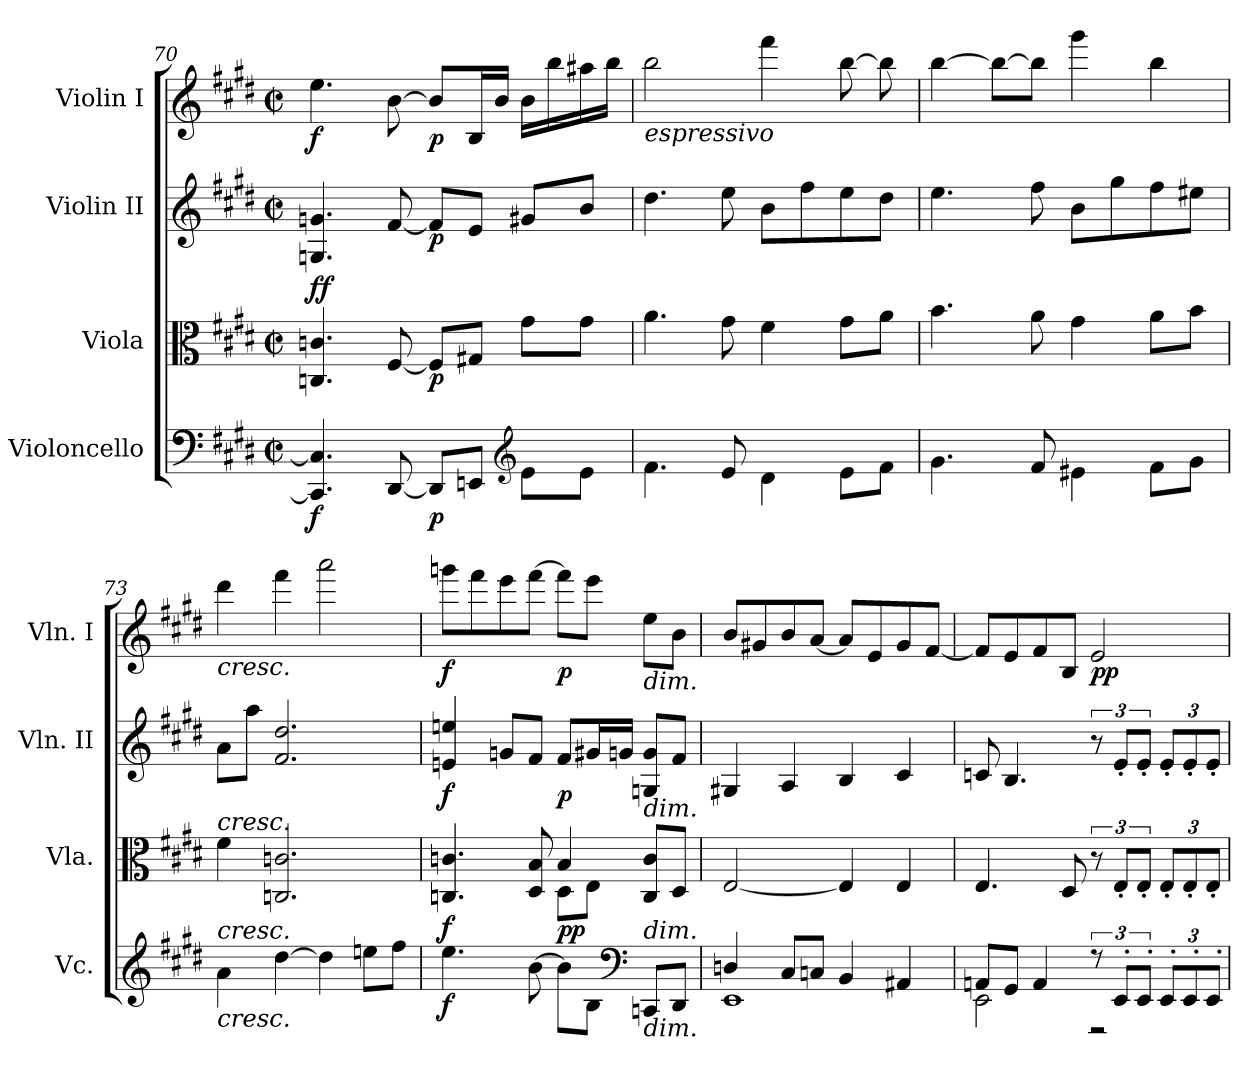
**kern	**dynam	**kern	**dynam	**kern	**dynam	**kern	**dynam
*part4	*part4	*part3	*part3	*part2	*part2	*part1	*part1
*staff4	*staff4	*staff3	*staff3	*staff2	*staff2	*staff1	*staff1
*I"Violoncello	*	*I"Viola	*	*I"Violin II	*	*I"Violin I	*
*I'Vc.	*	*I'Vla.	*	*I'Vln. II	*	*I'Vln. I	*
*clefF4	*	*clefC3	*	*clefG2	*	*clefG2	*
*k[f#c#g#d#]	*	*k[f#c#g#d#]	*	*k[f#c#g#d#]	*	*k[f#c#g#d#]	*
*E:	*	*E:	*	*E:	*	*E:	*
*M2/2	*	*M2/2	*	*M2/2	*	*M2/2	*
*met(c|)	*	*met(c|)	*	*met(c|)	*	*met(c|)	*
=70	=70	=70	=70	=70	=70	=70	=70
!	!LO:DY:b	!	!LO:DY:b	!	!	!	!
!	!	!	!LO:DY:n=1:a	!	!	!	!LO:DY:b
4.CC/] 4.C/]	f	4.Cn/ 4.cn/	f f	4.Gn/ 4.gn/	.	4.ee\	f
[8DD#/	.	[8F#/	.	[8f#/	.	[8b\	.
!	!LO:DY:b	!	!LO:DY:n=2:b	!	!LO:DY:b	!	!LO:DY:b
8DD#/L]	p	8F#/L]	p	8f#/L]	p	8b/L]	p
8EEn/J	.	8G#X/J	.	8e/J	.	16B/L	.
.	.	.	.	.	.	16b/JJ	.
*clefG2	*	*	*	*	*	*	*
8e\L	.	8g#\L	.	8g#X/L	.	16b\LL	.
.	.	.	.	.	.	16bb\	.
8e\J	.	8g#\J	.	8b/J	.	16aa#X\	.
.	.	.	.	.	.	16bb\JJ	.
=71	=71	=71	=71	=71	=71	=71	=71
!	!	!	!	!	!	!LO:TX:b:i:t=espressivo	!
4.f#\	.	4.a\	.	4.dd#\	.	2bb\	.
8e/	.	8g#\	.	8ee\	.	.	.
4d#\	.	4f#\	.	8b\L	.	4fff#\	.
.	.	.	.	8ff#\	.	.	.
8e\L	.	8g#\L	.	8ee\	.	[8bb\	.
8f#\J	.	8a\J	.	8dd#\J	.	8bb\]	.
=72	=72	=72	=72	=72	=72	=72	=72
4.g#\	.	4.b\	.	4.ee\	.	[4bb\	.
.	.	.	.	.	.	8bb\L_	.
8f#/	.	8a\	.	8ff#\	.	8bb\J]	.
4e#X\	.	4g#\	.	8b\L	.	4ggg#\	.
.	.	.	.	8gg#\	.	.	.
8f#\L	.	8a\L	.	8ff#\	.	4bb\	.
8g#\J	.	8b\J	.	8ee#X\J	.	.	.
=73	=73	=73	=73	=73	=73	=73	=73
!	!	!	!	!	!	!LO:TX:b:i:t=cresc.	!
!	!	!LO:TX:a:i:t=cresc.	!	!	!	!	!
!LO:TX:b:i:t=cresc.	!	!	!	!	!	!	!
!LO:TX:a:i:t=cresc.	!	!	!	!	!	!	!
4a\	.	4f#\	.	8a\L	.	4ddd#\	.
.	.	.	.	8aa\J	.	.	.
[4dd#\	.	2.Cn/ 2.cn/	.	2.f#/ 2.dd#/	.	4fff#\	.
4dd#\]	.	.	.	.	.	2aaa\	.
8een\L	.	.	.	.	.	.	.
8ff#\J	.	.	.	.	.	.	.
=74	=74	=74	=74	=74	=74	=74	=74
*	*	*^	*	*	*	*	*
!	!LO:DY:b	!	!	!LO:DY:b	!	!LO:DY:b	!	!LO:DY:b
4.ee\	f	4.Cn/ 4.cn/	2ryy	f	4en/ 4een/	f	8gggn\L	f
.	.	.	.	.	.	.	8fff#\	.
.	.	.	.	.	8gn/L	.	8eee\	.
[8b\	.	8D#/ 8B/	.	.	8f#/J	.	[8fff#\J	.
!	!LO:DY:b	!	!	!	!	!	!	!
!	!LO:DY:n=1:a	!	!	!	!	!LO:DY:b	!	!LO:DY:b
8b\L]	p p	4B/	8D#\L	.	8f#/L	p	8fff#\L]	p
8B\J	.	.	8E\J	.	16g#X/L	.	8eee\J	.
*clefF4	*	*	*	*	*	*	*	*
.	.	.	.	.	16gn/JJ	.	.	.
!	!	!	!	!	!	!	!LO:TX:b:i:t=dim.	!
!	!	!LO:TX:a:i:t=dim.	!	!	!	!	!	!
!LO:TX:b:i:t=dim.	!	!	!	!	!	!	!	!
!LO:TX:a:i:t=dim.	!	!	!	!	!	!	!	!
8CCn/L	.	8C/ 8c/L	4ryy	.	8Gn/ 8g/L	.	8ee\L	.
8DD#/J	.	8D#/J	.	.	8f#/J	.	8b\J	.
*	*	*v	*v	*	*	*	*	*
=75	=75	=75	=75	=75	=75	=75	=75
*^	*	*	*	*	*	*	*
4Dn/	1EE	.	[2E/	.	4G#X/	.	8b/L	.
.	.	.	.	.	.	.	8g#X/	.
8C#/L	.	.	.	.	4A/	.	8b/	.
8Cn/J	.	.	.	.	.	.	[8a/J	.
4BB/	.	.	4E/]	.	4B/	.	8a/L]	.
.	.	.	.	.	.	.	8e/	.
4AA#X/	.	.	4E/	.	4c#/	.	8g#/	.
.	.	.	.	.	.	.	[8f#/J	.
=76	=76	=76	=76	=76	=76	=76	=76	=76
8AAn/L	2EE\	.	4.E/	.	8cn/	.	8f#/L]	.
8GG#/J	.	.	.	.	4.B/	.	8e/	.
4AA/	.	.	.	.	.	.	8f#/	.
.	.	.	8D#/	.	.	.	8B/J	.
!	!	!	!	!	!	!	!	!LO:DY:b
12r	2r	.	12r	.	12r	.	2e/	pp
12EE'/L	.	.	12E'/L	.	12e'/L	.	.	.
12EE'/J	.	.	12E'/J	.	12e'/J	.	.	.
*Xbrackettup	*	*	*Xbrackettup	*	*Xbrackettup	*	*	*
12EE'/L	.	.	12E'/L	.	12e'/L	.	.	.
12EE'/	.	.	12E'/	.	12e'/	.	.	.
12EE'/J	.	.	12E'/J	.	12e'/J	.	.	.
*v	*v	*	*	*	*	*	*	*
=	=	=	=	=	=	=	=
*-	*-	*-	*-	*-	*-	*-	*-
